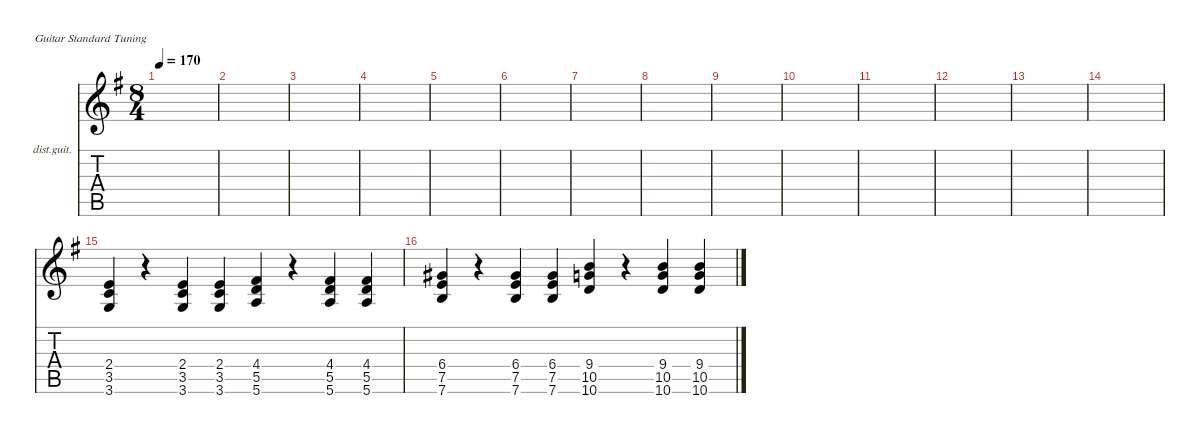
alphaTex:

\defaultSystemsLayout 4
\hideDynamics
\bracketExtendMode nobrackets
\firstSystemTrackNameOrientation horizontal
\otherSystemsTrackNameOrientation horizontal
\track ("Distortion Guitar" "dist.guit.") {instrument distortionguitar}
\staff {score tabs}
\tuning (E4 B3 G3 D3 A2 E2)
\ts (8 4)
\tempo 170
\clef g2
\ks g
|
|
|
|
|
|
|
|
|
|
|
|
|
|
(3.5 3.6 2.4).4 r.4 (3.5 3.6 2.4).4 (3.5 3.6 2.4).4 (5.5 5.6 4.4).4 r.4 (5.5 5.6 4.4).4 (5.5 5.6 4.4).4 |
(7.6 7.5 6.4).4 r.4 (7.5 7.6 6.4).4 (7.5 7.6 6.4).4 (10.6 10.5 9.4).4 r.4 (10.5 10.6 9.4).4 (10.5 10.6 9.4).4
